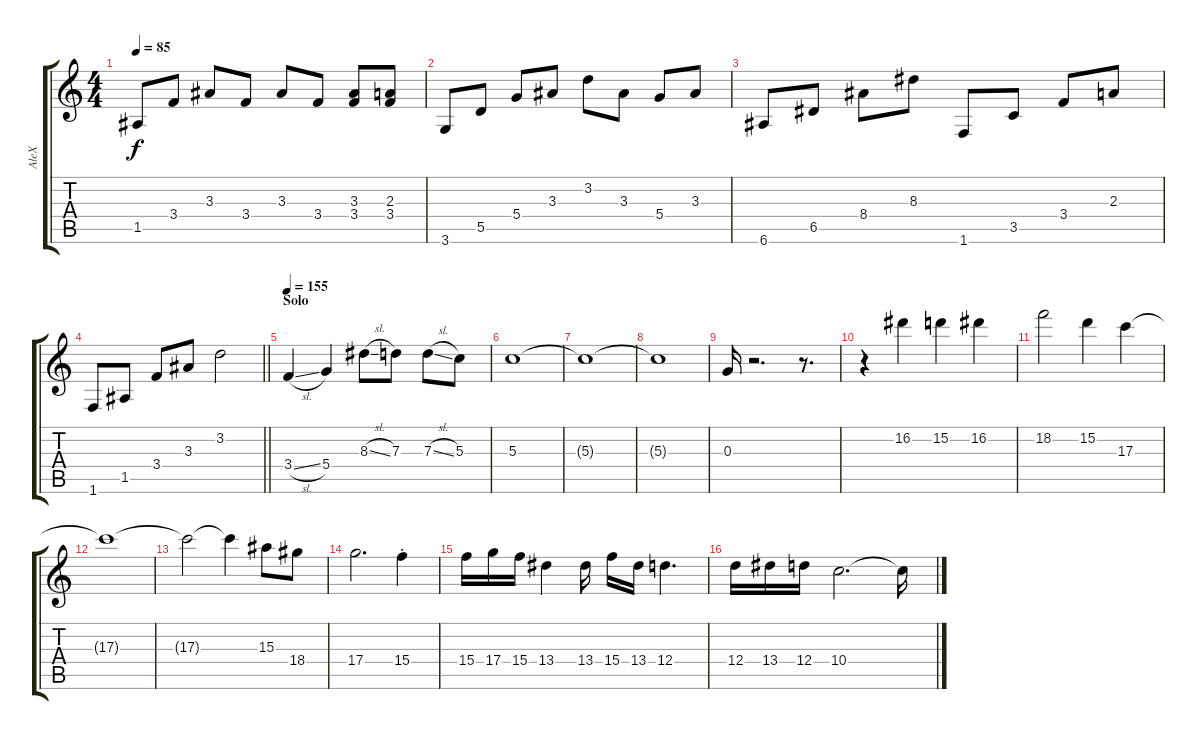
\track ("AleX" "AleX") {instrument electricguitarjazz}
\staff {score tabs}
\tuning (E4 B3 G3 D3 A2 E2) {hide}
\ts (4 4)
\tempo 85
\clef g2
\ks c
1.5.8{dy f} 3.4.8 3.3.8 3.4.8 3.3.8 3.4.8 (3.3 3.4).8 (2.3 3.4).8 |
3.6.8 5.5.8 5.4.8 3.3.8 3.2.8 3.3.8 5.4.8 3.3.8 |
6.6.8 6.5.8 8.4.8 8.3.8 1.6.8 3.5.8 3.4.8 2.3.8 |
\barLineRight lightlight
1.6.8 1.5.8 3.4.8 3.3.8 3.2.2 |
\section ("" "Solo")
\tempo 155
3.4{sl}.4{volume 16 instrument distortionguitar} 5.4.4 8.3{sl}.8 7.3.8 7.3{sl}.8 5.3.8 |
5.3.1 |
5.3{t}.1 |
5.3{t}.1 |
0.3.16 r.2{d} r.8{d} |
r.4 16.2.4 15.2.4 16.2.4 |
18.2.2 15.2.4 17.3.4 |
17.3{t}.1 |
17.3{t}.2 17.3{t}.4 15.3.8 18.4.8 |
17.4.2{d} 15.4{st}.4 |
15.4.16 17.4.16 15.4.16 13.4.4 13.4.16 15.4.16 13.4.16 12.4.4{d} |
12.4.16 13.4.16 12.4.16 10.4.2{d} 10.4{t}.16
